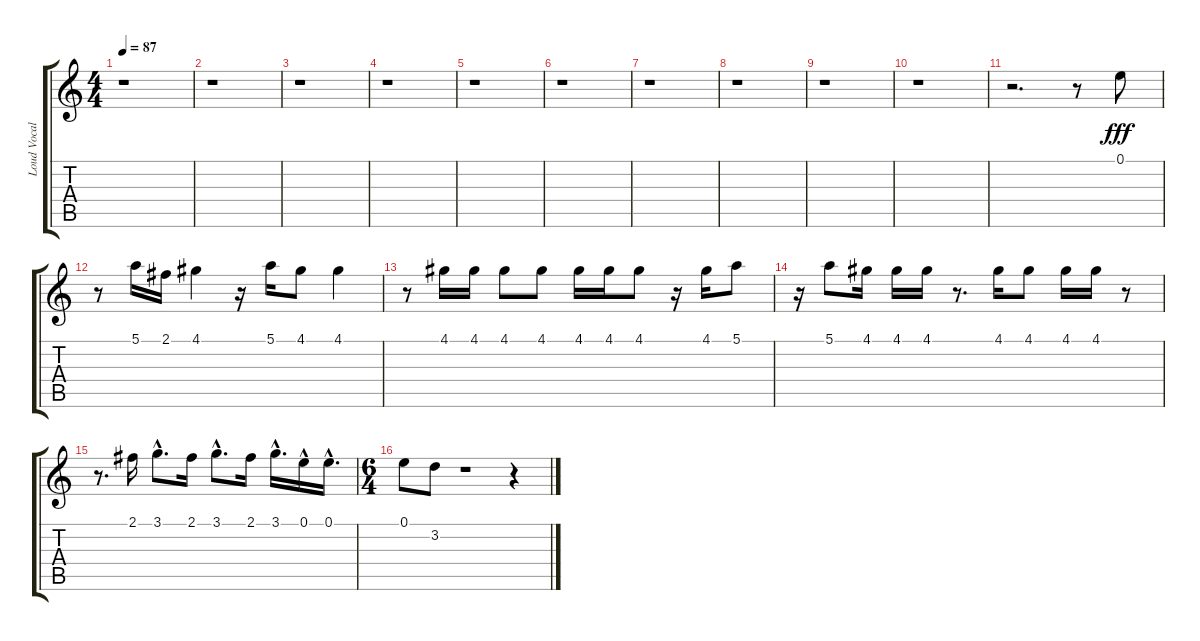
\track ("Loud Vocals" "Loud Vocal") {instrument distortionguitar}
\staff {score tabs}
\tuning (E4 B3 G3 D3 A2 E2) {hide}
\ts (4 4)
\tempo 87
\clef g2
\ks c
r.1{dy fff} |
r.1 |
r.1 |
r.1 |
r.1 |
r.1 |
r.1 |
r.1 |
r.1 |
r.1 |
r.2{d} r.8 0.1.8 |
r.8 5.1.16 2.1.16 4.1.4 r.16 5.1.16 4.1.8 4.1.4 |
r.8 4.1.16 4.1.16 4.1.8 4.1.8 4.1.16 4.1.16 4.1.8 r.16 4.1.16 5.1.8 |
r.16 5.1.8 4.1.16 4.1.16 4.1.16 r.8{d} 4.1.16 4.1.8 4.1.16 4.1.16 r.8 |
r.8{d} 2.1.16 3.1{hac}.8{d} 2.1.16 3.1{hac}.8{d} 2.1.16 3.1{hac}.16{d} 0.1{hac}.16 0.1{hac}.16{d} |
\ts (6 4)
0.1.8 3.2.8 r.1 r.4
